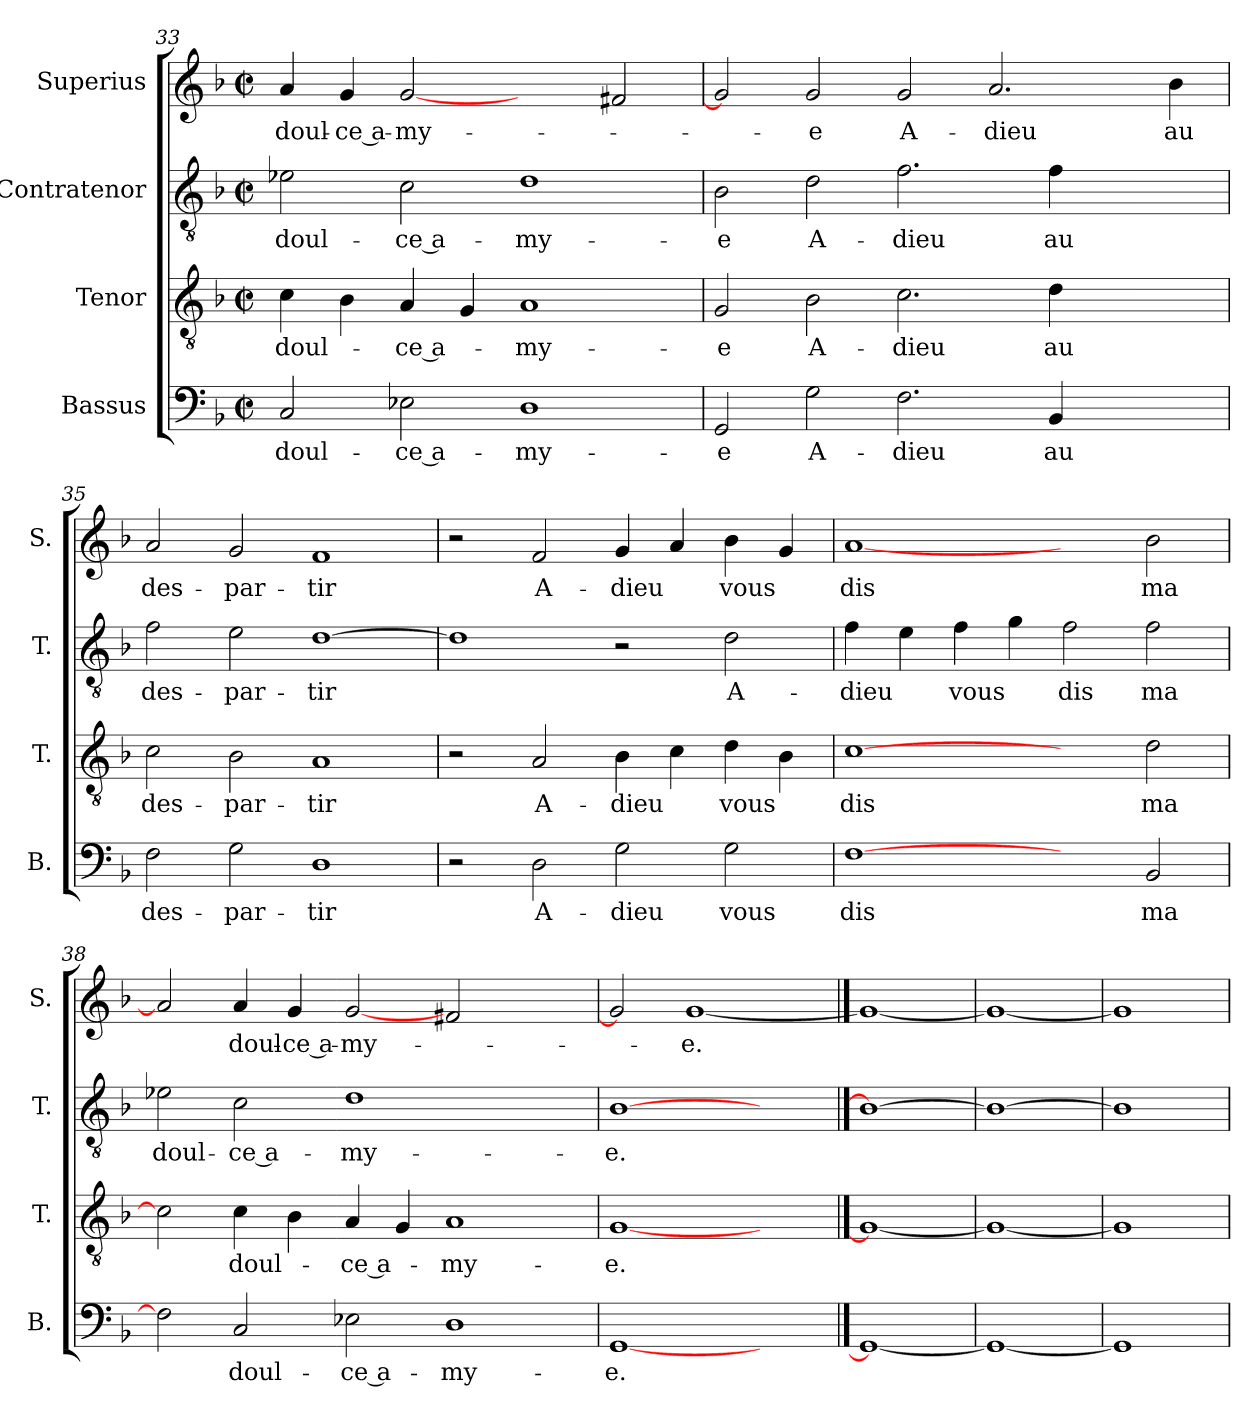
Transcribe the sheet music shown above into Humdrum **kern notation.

**kern	**text	**kern	**text	**kern	**text	**kern	**text
*part4	*part4	*part3	*part3	*part2	*part2	*part1	*part1
*staff4	*staff4	*staff3	*staff3	*staff2	*staff2	*staff1	*staff1
*I"Bassus	*	*I"Tenor	*	*I"Contratenor	*	*I"Superius	*
*I'B.	*	*I'T.	*	*I'T.	*	*I'S.	*
*clefF4	*	*clefGv2	*	*clefGv2	*	*clefG2	*
*k[b-]	*	*k[b-]	*	*k[b-]	*	*k[b-]	*
*F:	*	*F:	*	*F:	*	*F:	*
*M2/2	*	*M2/2	*	*M2/2	*	*M2/2	*
*met(c|)	*	*met(c|)	*	*met(c|)	*	*met(c|)	*
=33	=33	=33	=33	=33	=33	=33	=33
2C/	doul-	4c\	doul-	2e-X\	doul-	4a/	doul-
.	.	4B-\	.	.	.	4g/	-ce a-
2E-X\	-ce a-	4A/	-ce a-	2c\	-ce a-	[2g/	-my-
.	.	4G/	.	.	.	.	.
1D\	-my-	1A/	-my-	1d\	-my-	2ryy	.
.	.	.	.	.	.	2f#X/	.
=34	=34	=34	=34	=34	=34	=34	=34
2GG/	-e	2G/	-e	2B-\	-e	2g/]	.
2G\	A-	2B-\	A-	2d\	A-	2g/	-e
2.F\	-dieu	2.c\	-dieu	2.f\	-dieu	2g/	A-
.	.	.	.	.	.	2.a/	-dieu
4BB-/	au	4d\	au	4f\	au	.	.
2ryy	.	2ryy	.	2ryy	.	.	.
.	.	.	.	.	.	4b-\	au
!!LO:LB:g=z
=35	=35	=35	=35	=35	=35	=35	=35
2F\	des-	2c\	des-	2f\	des-	2a/	des-
2G\	-par-	2B-\	-par-	2e\	-par-	2g/	-par-
1D\	-tir	1A/	-tir	[1d\	-tir	1f/	-tir
=36	=36	=36	=36	=36	=36	=36	=36
2r	.	2r	.	1d\]	.	2r	.
2D\	A-	2A/	A-	.	.	2f/	A-
2G\	-dieu	4B-\	-dieu	2r	.	4g/	-dieu
.	.	4c\	.	.	.	4a/	.
2G\	vous	4d\	vous	2d\	A-	4b-\	vous
.	.	4B-\	.	.	.	4g/	.
=37	=37	=37	=37	=37	=37	=37	=37
[1F\	dis	[1c\	dis	4f\	-dieu	[1a/	dis
.	.	.	.	4e\	.	.	.
.	.	.	.	4f\	vous	.	.
.	.	.	.	4g\	.	.	.
2ryy	.	2ryy	.	2f\	dis	2ryy	.
2BB-/	ma	2d\	ma	2f\	ma	2b-\	ma
=38	=38	=38	=38	=38	=38	=38	=38
2F\]	.	2c\]	.	2e-X\	doul-	2a/]	.
2C/	doul-	4c\	doul-	2c\	-ce a-	4a/	doul-
.	.	4B-\	.	.	.	4g/	-ce a-
2E-X\	-ce a-	4A/	-ce a-	1d\	-my-	[2g/	-my-
.	.	4G/	.	.	.	.	.
1D\	-my-	1A/	-my-	.	.	2f#X/	.
.	.	.	.	2ryy	.	2ryy	.
=39	=39	=39	=39	=39	=39	=39	=39
[1GG/	-e.	[1G/	-e.	[1B-\	-e.	2g/]	.
.	.	.	.	.	.	[1g/	-e.
2ryy	.	2ryy	.	2ryy	.	.	.
==40	==40	==40	==40	==40	==40	==40	==40
1GG/_	.	1G/_	.	1B-\_	.	1g/_	.
=41	=41	=41	=41	=41	=41	=41	=41
1GG/_	.	1G/_	.	1B-\_	.	1g/_	.
=42	=42	=42	=42	=42	=42	=42	=42
1GG/]	.	1G/]	.	1B-\]	.	1g/]	.
=	=	=	=	=	=	=	=
*-	*-	*-	*-	*-	*-	*-	*-
